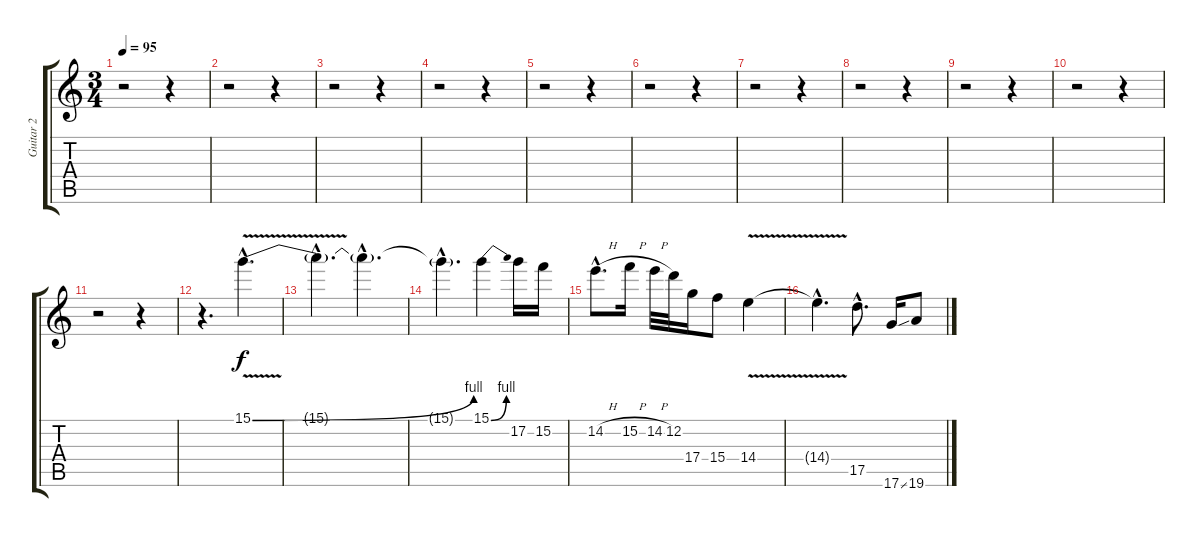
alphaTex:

\track ("Guitar 2" "Guitar 2") {instrument distortionguitar}
\staff {score tabs}
\tuning (E4 D4 A3 D3 A2 D2) {hide}
\ts (3 4)
\tempo 95
\clef g2
\ks c
r.2{dy f} r.4 |
r.2 r.4 |
r.2 r.4 |
r.2 r.4 |
r.2 r.4 |
r.2 r.4 |
r.2 r.4 |
r.2 r.4 |
r.2 r.4 |
r.2 r.4 |
r.2 r.4 |
r.4{d} 15.1{be (bend 0 0 60 4) v hac}.4{d} |
15.1{hac t}.4{d} 15.1{hac t}.4{d volume 5} |
15.1{hac t}.4{d} 15.1{be (bend 0 0 60 4)}.4{volume 13} 17.2.16 15.2.16 |
14.2{h hac}.8{d} 15.2{h}.16 14.2{h}.32 12.2.32 17.4.16 15.4.8 14.4{v}.4 |
14.4{hac t}.4{d} 17.5{hac}.8{d} 17.6{ss}.16 19.6.8
